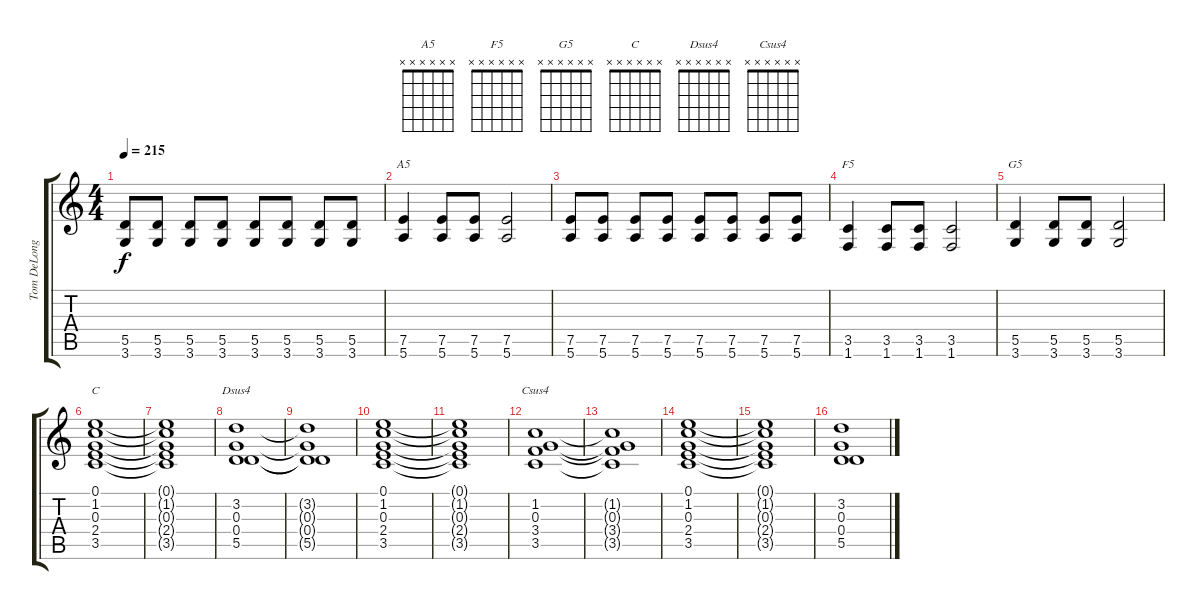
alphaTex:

\track ("Tom DeLonge Distortion" "Tom DeLong") {instrument distortionguitar}
\staff {score tabs}
\tuning (E4 B3 G3 D3 A2 E2) {hide}
\chord ("A5" x x x x x x)
\chord ("F5" x x x x x x)
\chord ("G5" x x x x x x)
\chord ("C" x x x x x x)
\chord ("Dsus4" x x x x x x)
\chord ("Csus4" x x x x x x)
\ts (4 4)
\tempo 215
\clef g2
\ks c
(5.5 3.6).8{dy f} (5.5 3.6).8 (5.5 3.6).8 (5.5 3.6).8 (5.5 3.6).8 (5.5 3.6).8 (5.5 3.6).8 (5.5 3.6).8 |
(7.5 5.6).4{ch "A5"} (7.5 5.6).8 (7.5 5.6).8 (7.5 5.6).2 |
(7.5 5.6).8 (7.5 5.6).8 (7.5 5.6).8 (7.5 5.6).8 (7.5 5.6).8 (7.5 5.6).8 (7.5 5.6).8 (7.5 5.6).8 |
(3.5 1.6).4{ch "F5"} (3.5 1.6).8 (3.5 1.6).8 (3.5 1.6).2 |
(5.5 3.6).4{ch "G5"} (5.5 3.6).8 (5.5 3.6).8 (5.5 3.6).2 |
(0.1 1.2 0.3 2.4 3.5).1{ch "C"} |
(0.1{t} 1.2{t} 0.3{t} 2.4{t} 3.5{t}).1 |
(3.2 0.3 0.4 5.5).1{ch "Dsus4"} |
(3.2{t} 0.3{t} 0.4{t} 5.5{t}).1 |
(0.1 1.2 0.3 2.4 3.5).1 |
(0.1{t} 1.2{t} 0.3{t} 2.4{t} 3.5{t}).1 |
(1.2 0.3 3.4 3.5).1{ch "Csus4"} |
(1.2{t} 0.3{t} 3.4{t} 3.5{t}).1 |
(0.1 1.2 0.3 2.4 3.5).1 |
(0.1{t} 1.2{t} 0.3{t} 2.4{t} 3.5{t}).1 |
(3.2 0.3 0.4 5.5).1
